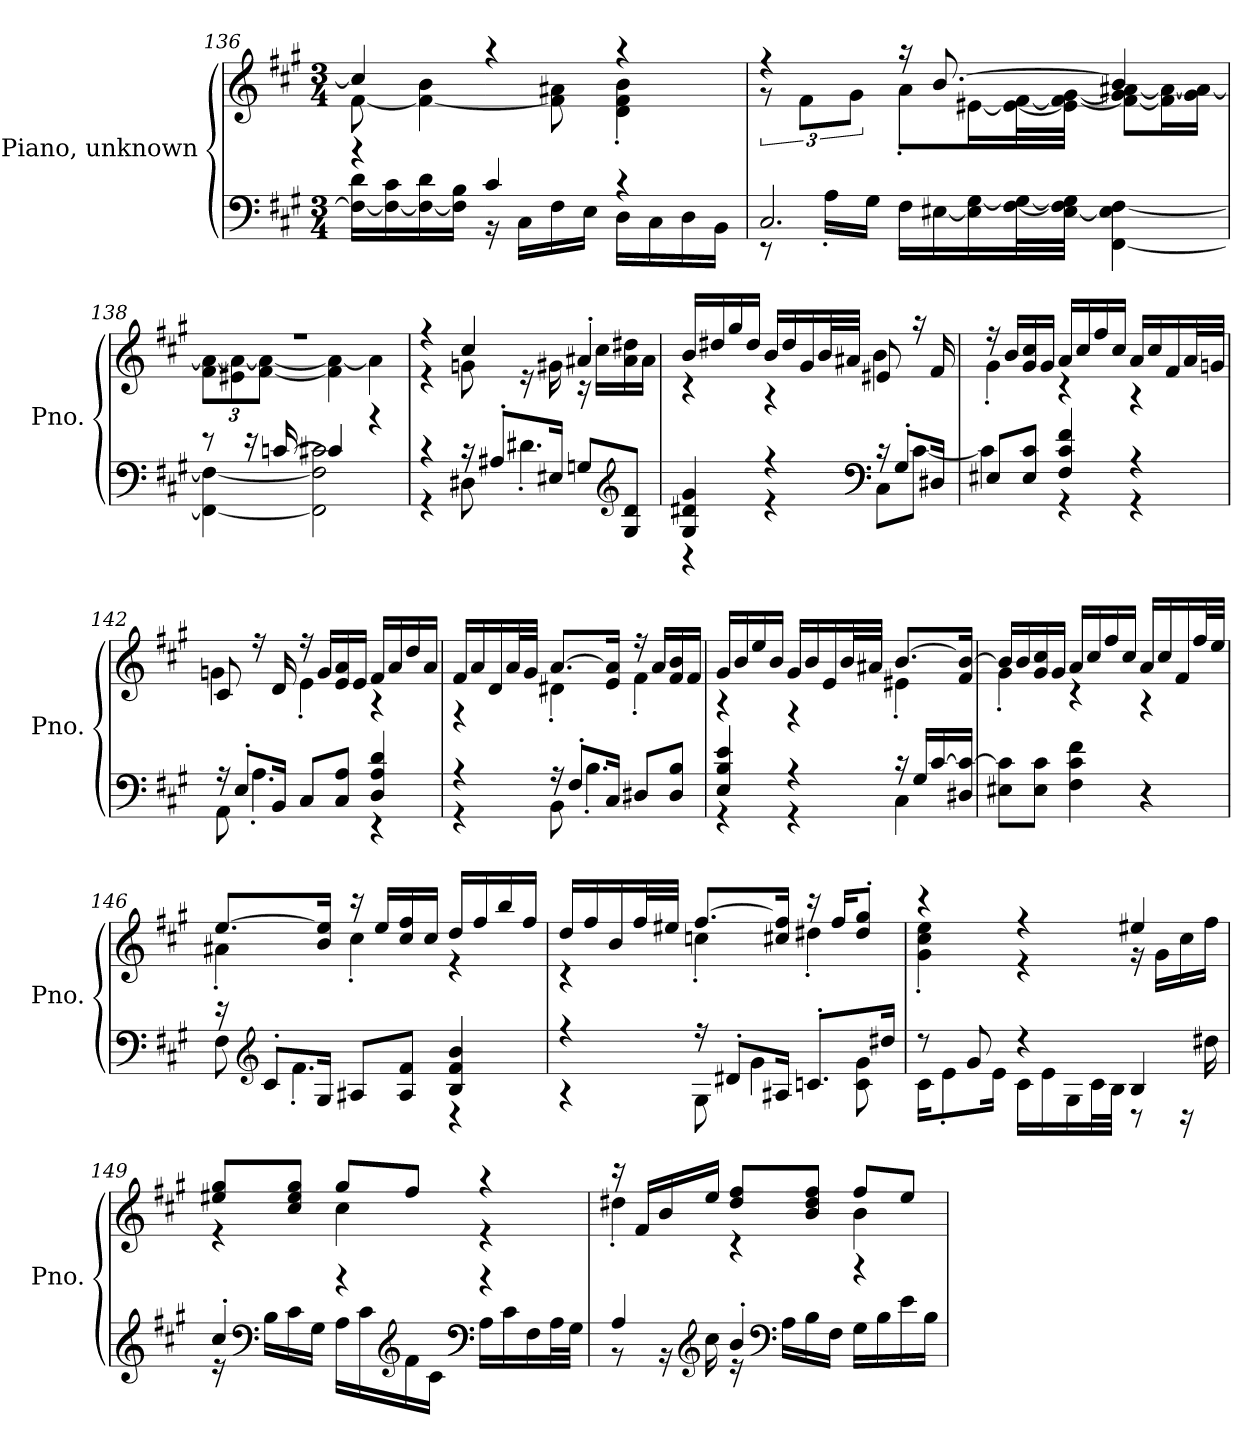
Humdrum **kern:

**kern	**kern
*part1	*part1
*staff2	*staff1
*I"Piano, unknown	*
*I'Pno.	*
!!LO:LB:g=z
*clefF4	*clefG2
*k[f#c#g#]	*k[f#c#g#]
*M3/4	*M3/4
=136	=136
*^	*^
4r	16F#\_ 16d\LL	4cc#/]	[8f#\
.	16F#\_ 16c#\	.	.
.	16F#\_ 16d\	.	4f#\_ 4b\
.	16F#\] 16B\JJ	.	.
4c#/	16r	4r	.
.	16C#\LL	.	.
.	16F#\	.	8f#\] 8a#X\
.	16E\JJ	.	.
4r	16D\LL	4r	4d\' 4f#\' 4b\'
.	16C#\	.	.
.	16D\	.	.
.	16BB\JJ	.	.
=137	=137	=137	=137
2.C#/	8r	4r	12r
.	.	.	12f#\L
.	16A'\LL	.	.
.	.	.	12g#\J
.	16G#\JJ	.	.
.	16F#\LL	16r	8a'\L
.	[16E#X\	[8.b/	.
.	16E#\] [16G#\	.	[16e#X\L
.	[32F#\ 32G#\_L	.	32e#\_ [32f#\L
.	[32E#\ 32F#\] 32G#\]JJJ	.	32e#\] 32f#\_ [32g#\JJJ
.	[4FF#\ 4E#\] [4F#\	4b/]	8f#\_ 8g#\] [8a#X\L
.	.	.	16f#\] 16a#\_L
.	.	.	16g#\ 16a#\_JJ
=138	=138	=138	=138
*	*	*	*Xbrackettup
8r	4FF#\_ 4F#\_	2.r	12f#\ 12a#\_L
.	.	.	12e#X\ 12a#\_
16r	.	.	.
.	.	.	[12f#\ 12a#\_J
[16cn/	.	.	.
4c/]	2FF#\] 2F#\] 2c#X\	.	4f#\] 4a#\_
4r	.	.	4a#\]
!!LO:LB:g=z	!!
=139	=139	=139	=139
4r	4r	4r	4r
16r	8D#X\	4cc#/	8gn\
8A#X'/L	.	.	.
.	4.d#X'\	.	16r
16E#X/Jk	.	.	16g#X\
8Gn/L	.	4a#X'/	16r
.	.	.	16cc#\LL
*clefG2	*	*	*
8G/ 8d#/J	.	.	16a#\ 16dd#X\
.	.	.	16a#\JJ
=140	=140	=140	=140
4G#/ 4d#X/ 4g#/	4r	16b/LL	4r
.	.	16dd#X/	.
.	.	16gg#/	.
.	.	16dd#/JJ	.
4r	4r	16b/LL	4r
.	.	16dd#/	.
.	.	16g#/	.
.	.	32b/L	.
.	.	32a#X/JJJ	.
*clefF4	*	*	*
16r	8C#\L	8e#X/	4b\
8G#'/L	.	.	.
.	[8c#\J	16r	.
16D#X/Jk	.	16f#/	.
!!LO:LB:g=z	!!
=141	=141	=141	=141
8E#X/L	4c#\]	16r	4g#'\
.	.	16b/LL	.
8E#/ 8c#/J	.	16g#/ 16cc#/	.
.	.	16g#/JJ	.
4F#/ 4c#/ 4f#/	4r	16a/LL	4r
.	.	16cc#/	.
.	.	16ff#/	.
.	.	16cc#/JJ	.
4r	4r	16a/LL	4r
.	.	16cc#/	.
.	.	16f#/	.
.	.	32a/L	.
.	.	32gn/JJJ	.
=142	=142	=142	=142
16r	8AA\	8c#/	4gn\
8E'/L	.	.	.
.	4.A'\	16r	.
16BB/Jk	.	16d/	.
8C#/L	.	16r	4e'\
.	.	16g/LL	.
8C#/ 8A/J	.	16e/ 16a/	.
.	.	16e/JJ	.
4D/ 4A/ 4d/	4r	16f#/LL	4r
.	.	16a/	.
.	.	16dd/	.
.	.	16a/JJ	.
=143	=143	=143	=143
4r	4r	16f#/LL	4r
.	.	16a/	.
.	.	16d/	.
.	.	32a/L	.
.	.	32g#/JJJ	.
16r	8BB\	[8.a/L	4d#X'\
8F#'/L	.	.	.
.	4.B'\	.	.
16C#/Jk	.	16e/ 16a/]Jk	.
8D#X/L	.	16r	4f#'\
.	.	16a/LL	.
8D#/ 8B/J	.	16f#/ 16b/	.
.	.	16f#/JJ	.
!!LO:LB:g=z	!!
=144	=144	=144	=144
4E/ 4B/ 4e/	4r	16g#/LL	4r
.	.	16b/	.
.	.	16ee/	.
.	.	16b/JJ	.
4r	4r	16g#/LL	4r
.	.	16b/	.
.	.	16e/	.
.	.	32b/L	.
.	.	32a#X/JJJ	.
16r	4C#\	[8.b/L	4e#X'\
16G#/LL	.	.	.
[16c#/	.	.	.
16D#X/ 16c#/_JJ	.	16f#/ 16b/_Jk	.
*v	*v	*	*
=145	=145	=145
8E#X\ 8c#\]L	16b/LL]	4g#'\
.	16b/	.
8E#\ 8c#\J	16g#/ 16cc#/	.
.	16g#/JJ	.
4F#\ 4c#\ 4f#\	16a/LL	4r
.	16cc#/	.
.	16ff#/	.
.	16cc#/JJ	.
4r	16a/LL	4r
.	16cc#/	.
.	16f#/	.
.	32ff#/L	.
.	32ee/JJJ	.
=146	=146	=146
*^	*	*
16r	8F#\	[8.ee/L	4a#X'\
*clefG2	*	*	*
8c#'/L	.	.	.
.	4.f#'\	.	.
16G#/Jk	.	16b/ 16ee/]Jk	.
8A#X/L	.	16r	4cc#'\
.	.	16ee/LL	.
8A#/ 8f#/J	.	16cc#/ 16ff#/	.
.	.	16cc#/JJ	.
4B/ 4f#/ 4b/	4r	16dd/LL	4r
.	.	16ff#/	.
.	.	16bb/	.
.	.	16ff#/JJ	.
!!LO:PB:g=z	!!
=147	=147	=147	=147
4r	4r	16dd/LL	4r
.	.	16ff#/	.
.	.	16b/	.
.	.	32ff#/L	.
.	.	32ee#X/JJJ	.
16r	8G#\	[8.ff#/L	4ccn'\
8d#X'/L	.	.	.
.	4g#\	.	.
16A#X/Jk	.	16cc#X/ 16ff#/]Jk	.
8.cn'/L	.	16r	4dd#X'\
.	.	16ff#/KL	.
.	8c\ 8g#\	8dd#/' 8gg#/'J	.
16dd#X/Jk	.	.	.
=148	=148	=148	=148
8r	16c#\KL	4r	4g#\' 4cc#\' 4ee\'
.	8e'\	.	.
8g#/	.	.	.
.	16e\Jk	.	.
4r	16c#\LL	4r	4r
.	16e\	.	.
.	16G#\	.	.
.	32c#\L	.	.
.	32B\JJJ	.	.
4B/	8r	4ee#X/	16r
.	.	.	16g#\LL
.	16r	.	16cc#\
.	16dd#X\	.	16ff#\JJ
!!LO:LB:g=z	!!
=149	=149	=149	=149
4cc#'/	16r	8ee#X/ 8gg#/L	4r
*clefF4	*	*	*
.	16B\LL	.	.
.	16c#\	8cc#/ 8ee#/ 8gg#/J	.
.	16G#\JJ	.	.
4r	16A\LL	8gg#/L	4cc#\
.	16c#\	.	.
*clefG2	*	*	*
.	16f#\	8ff#/J	.
.	16c#\JJ	.	.
*clefF4	*	*	*
4r	16A\LL	4r	4r
.	16c#\	.	.
.	16F#\	.	.
.	32A\L	.	.
.	32G#\JJJ	.	.
=150	=150	=150	=150
4A/	8r	16r	4dd#X'\
.	.	16f#/LL	.
.	16r	16b/	.
*clefG2	*	*	*
.	16cc#\	16ee/JJ	.
4b'/	16r	8dd#/ 8ff#/L	4r
*clefF4	*	*	*
.	16A\LL	.	.
.	16B\	8b/ 8dd#/ 8ff#/J	.
.	16F#\JJ	.	.
4r	16G#\LL	8ff#/L	4b\
.	16B\	.	.
.	16e\	8ee/J	.
.	16B\JJ	.	.
*v	*v	*	*
*	*v	*v
=	=
*-	*-
